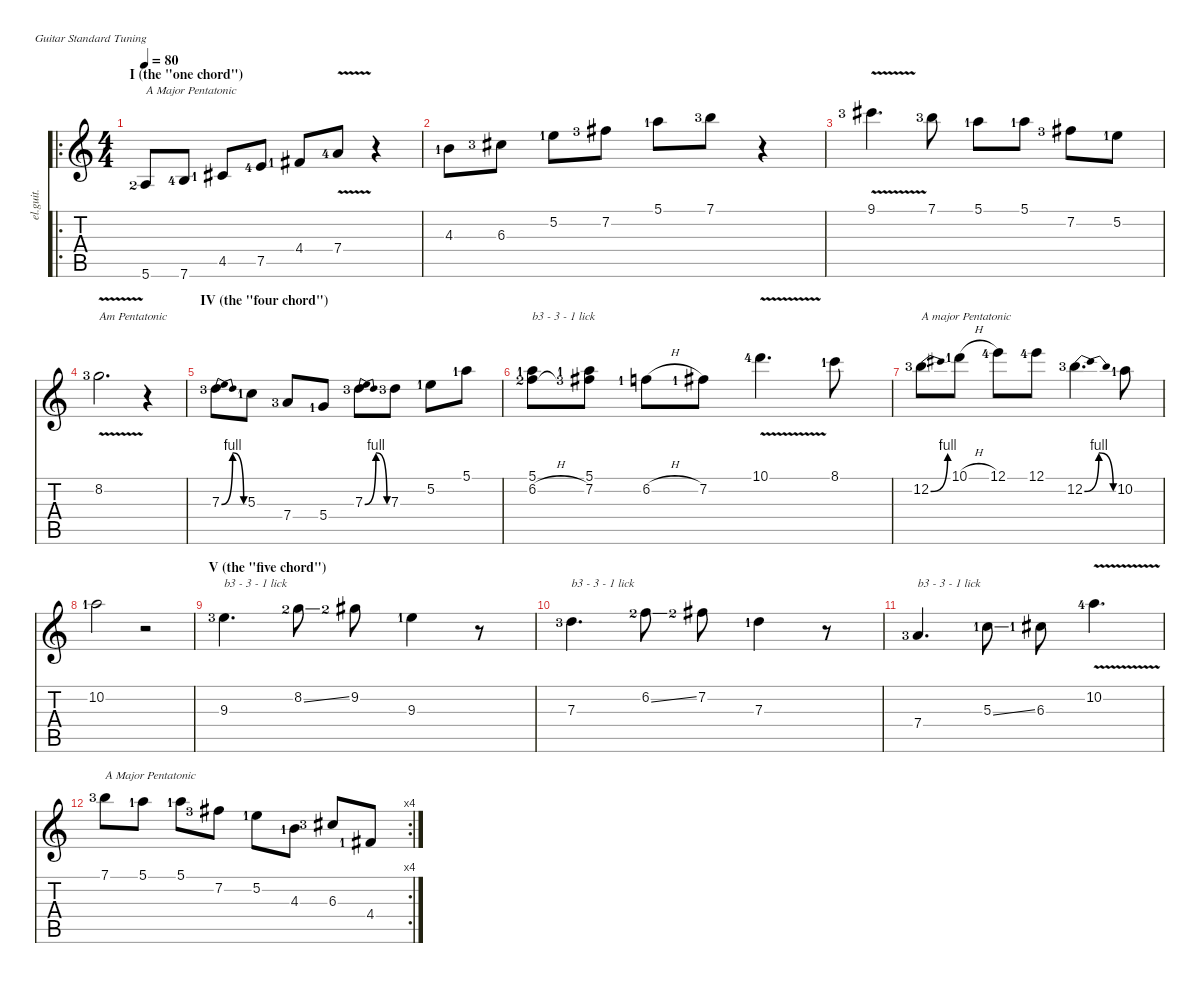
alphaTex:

\defaultSystemsLayout 4
\hideDynamics
\bracketExtendMode nobrackets
\track ("Lead" "el.guit.") {instrument electricguitarclean}
\staff {score tabs}
\tuning (E4 B3 G3 D3 A2 E2)
\ro
\ts (4 4)
\section ("" "I (the \"one chord\")")
\tempo 80
\clef g2
\ks c
5.6{lf 3}.8{txt "A Major Pentatonic" dy mf instrument electricguitarclean beam Up} 7.6{lf 5}.8{beam Up} 4.5{lf 2 acc #}.8{beam Up} 7.5{lf 5}.8{beam Up} 4.4{lf 2 acc #}.8{beam Up} 7.4{v lf 5}.8{beam Up} r.4{beam Down} |
4.3{lf 2}.8{beam Down} 6.3{lf 4 acc #}.8{beam Down} 5.2{lf 2}.8{beam Down} 7.2{lf 4 acc #}.8{beam Down} 5.1{lf 2}.8{beam Down} 7.1{lf 4}.8{beam Down} r.4{beam Down} |
9.1{v lf 4 acc #}.4{d beam Down} 7.1{lf 4}.8{beam Down} 5.1{lf 2}.8{beam Down} 5.1{lf 2}.8{beam Down} 7.2{lf 4 acc #}.8{beam Down} 5.2{lf 2}.8{beam Down} |
8.2{v lf 4}.2{d txt "Am Pentatonic" beam Down} r.4{beam Down} |
\section ("" "IV (the \"four chord\")")
7.3{be (bendrelease 0 0 10.2 4 20.4 4 30 0) lf 4}.8{beam Down} 5.3{lf 2}.8{beam Down} 7.4{lf 4}.8{beam Up} 5.4{lf 2}.8{beam Up} 7.3{be (bendrelease 0 0 10.2 4 20.4 4 30 0) lf 4}.8{beam Down} 7.3{lf 4}.8{beam Down} 5.2{lf 2}.8{beam Down} 5.1{lf 2}.8{beam Down} |
(6.2{h lf 3} 5.1{lf 2}).8{txt "b3 - 3 - 1 lick" beam Down} (7.2{lf 4 acc #} 5.1{lf 2}).8{beam Down} 6.2{h lf 2}.8{beam Down} 7.2{lf 2 acc #}.8{beam Down} 10.1{v lf 5}.4{d beam Down} 8.1{lf 2}.8{beam Down} |
12.2{be (bend 0 0 15 4) lf 4}.8{txt "A major Pentatonic" beam Down} 10.1{h lf 2}.8{beam Down} 12.1{lf 5}.8{beam Down} 12.1{lf 5}.8{beam Down} 12.2{be (bendrelease 0 0 10.2 4 20.4 4 30 0) lf 4}.4{d beam Down} 10.2{lf 2}.8{beam Down} |
10.2{lf 2}.2{beam Down} r.2{beam Down} |
\section ("" "V (the \"five chord\")")
9.3{lf 4}.4{d txt "b3 - 3 - 1 lick" beam Down} 8.2{ss lf 3}.8{beam Down} 9.2{lf 3 acc #}.8{beam Down} 9.3{lf 2}.4{beam Down} r.8{beam Down} |
7.3{lf 4}.4{d txt "b3 - 3 - 1 lick" beam Down} 6.2{ss lf 3}.8{beam Down} 7.2{lf 3 acc #}.8{beam Down} 7.3{lf 2}.4{beam Down} r.8{beam Down} |
7.4{lf 4}.4{d txt "b3 - 3 - 1 lick" beam Up} 5.3{ss lf 2}.8{beam Down} 6.3{lf 2 acc #}.8{beam Down} 10.2{v lf 5}.4{d beam Down} |
\rc 4
7.1{lf 4}.8{txt "A Major Pentatonic" beam Down} 5.1{lf 2}.8{beam Down} 5.1{lf 2}.8{beam Down} 7.2{lf 4 acc #}.8{beam Down} 5.2{lf 2}.8{beam Down} 4.3{lf 2}.8{beam Down} 6.3{lf 4 acc #}.8{beam Up} 4.4{lf 2 acc #}.8{beam Up}
